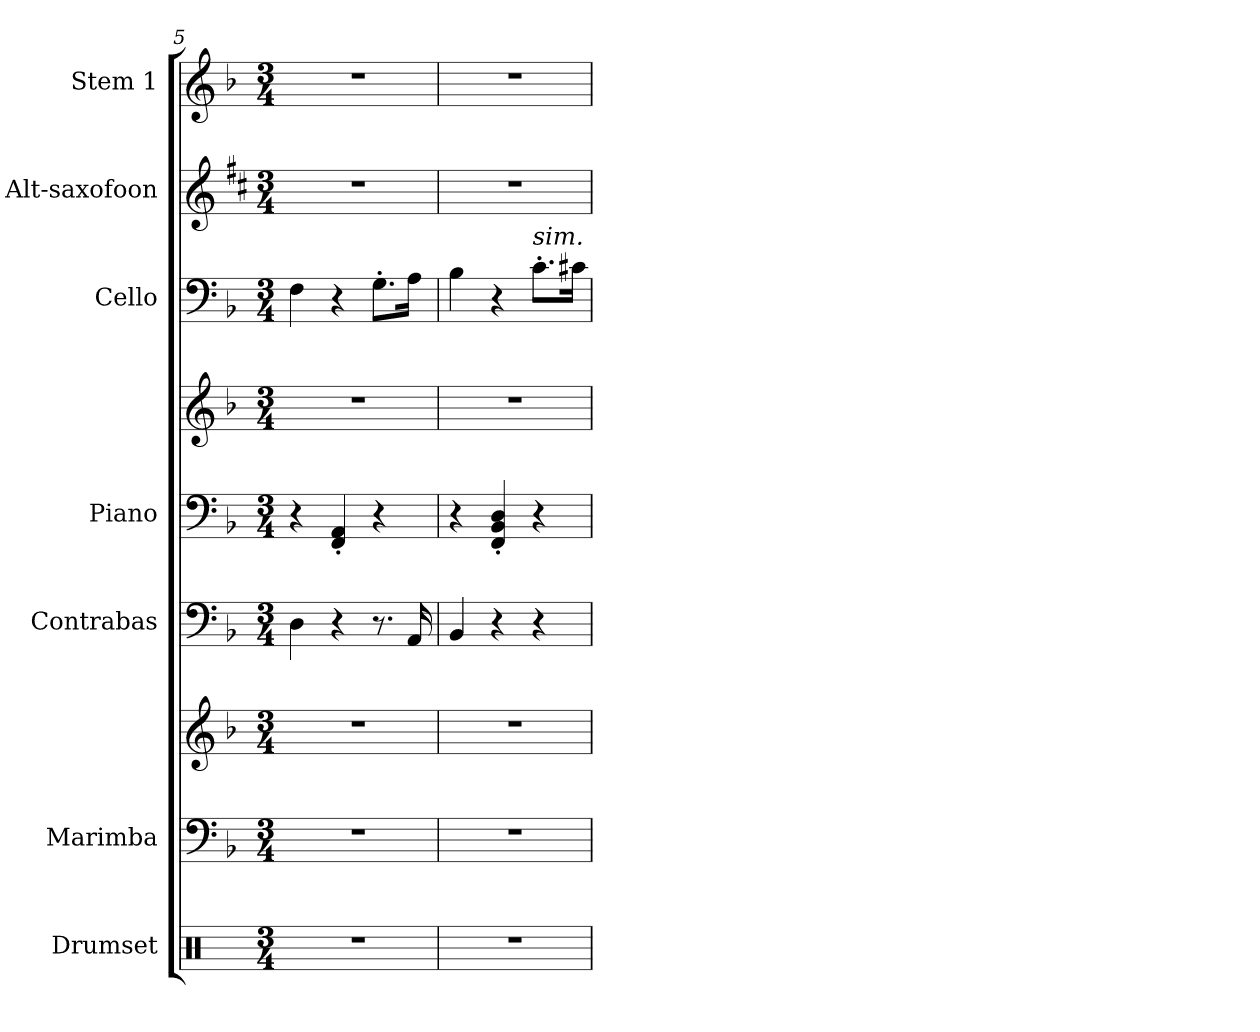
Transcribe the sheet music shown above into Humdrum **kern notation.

**kern	**kern	**kern	**kern	**kern	**kern	**kern	**kern	**kern
*part7	*part6	*part6	*part5	*part4	*part4	*part3	*part2	*part1
*staff9	*staff8	*staff7	*staff6	*staff5	*staff4	*staff3	*staff2	*staff1
*I"Drumset	*I"Marimba	*	*I"Contrabas	*I"Piano	*	*I"Cello	*I"Alt-saxofoon	*I"Stem 1
*I'D. set	*I'Mrm.	*	*I'Ca. Bs.	*I'Pno.	*	*	*I'A. Sax.	*I'Stm. 1
*clefX	*clefF4	*clefG2	*clefF4	*clefF4	*clefG2	*clefF4	*clefG2	*clefG2
*	*	*	*ITrd7c12	*	*	*	*ITrd5c9	*
*k[]	*k[b-]	*k[b-]	*k[b-]	*k[b-]	*k[b-]	*k[b-]	*k[b-]	*k[b-]
*M3/4	*M3/4	*M3/4	*M3/4	*M3/4	*M3/4	*M3/4	*M3/4	*M3/4
=5	=5	=5	=5	=5	=5	=5	=5	=5
2.r	2.r	2.r	4DD\	4r	2.r	4F\	2.r	2.r
.	.	.	4r	4FF/' 4AA/'	.	4r	.	.
.	.	.	8.r	4r	.	8.G'\L	.	.
.	.	.	16AAA/	.	.	16A\Jk	.	.
=6	=6	=6	=6	=6	=6	=6	=6	=6
2.r	2.r	2.r	4BBB-/	4r	2.r	4B-\	2.r	2.r
.	.	.	4r	4FF/' 4BB-/' 4D/'	.	4r	.	.
!	!	!	!	!	!	!LO:TX:a:i:t=sim.	!	!
.	.	.	4r	4r	.	8.c'\L	.	.
.	.	.	.	.	.	16c#X\Jk	.	.
=	=	=	=	=	=	=	=	=
*-	*-	*-	*-	*-	*-	*-	*-	*-
